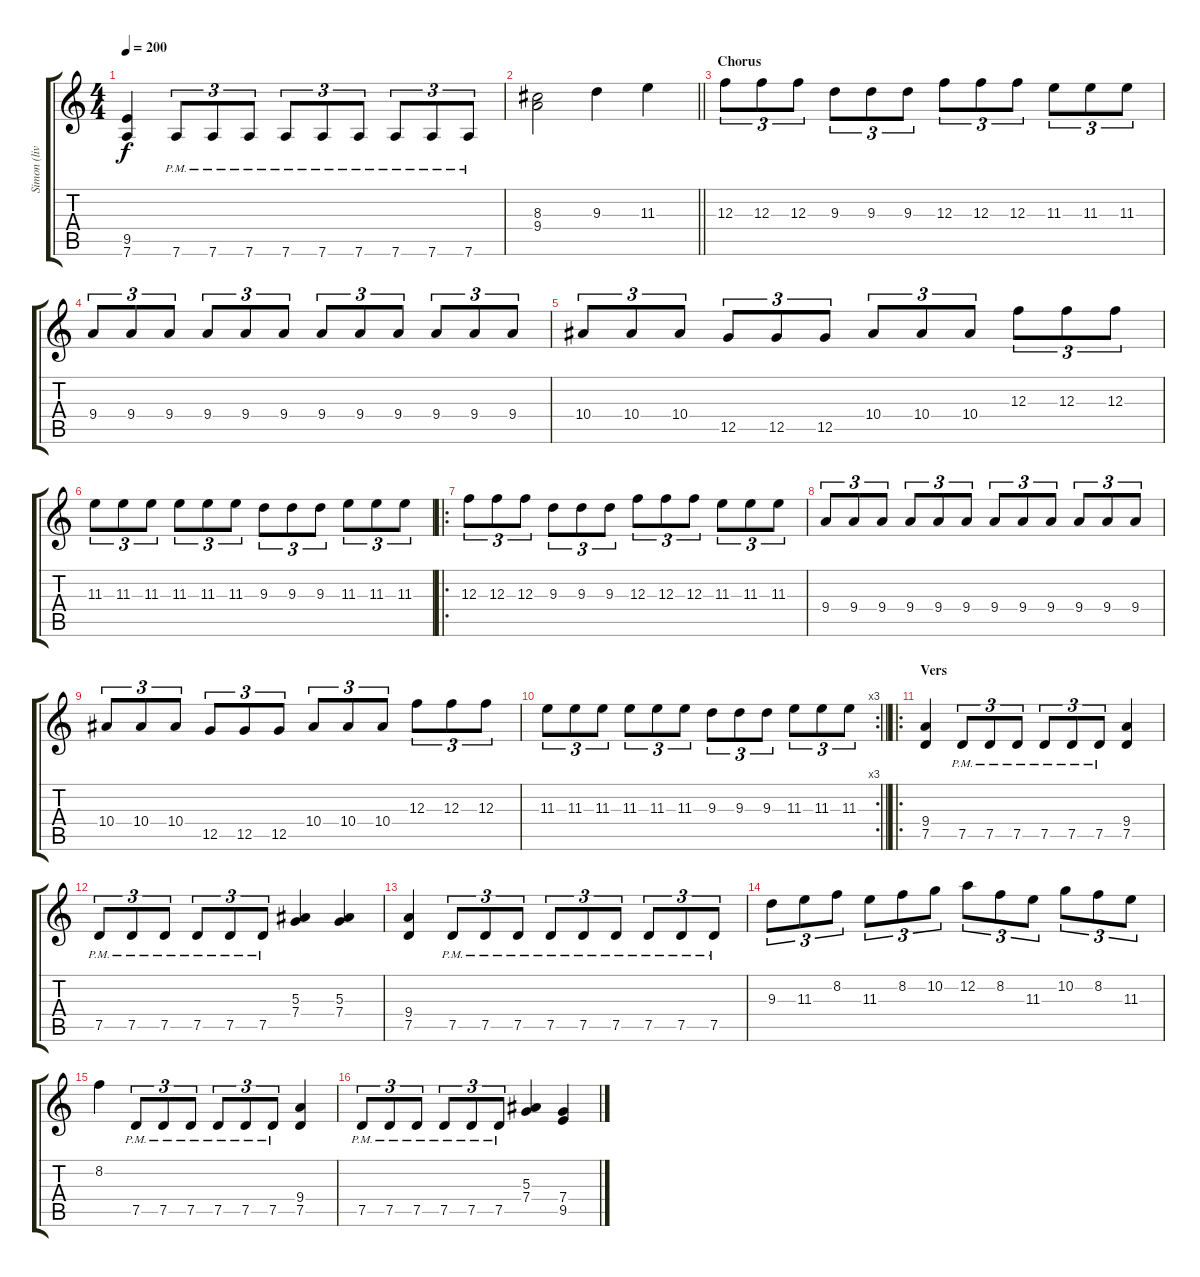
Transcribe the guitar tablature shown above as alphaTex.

\track ("Simon (live)" "Simon (liv") {instrument distortionguitar}
\staff {score tabs}
\tuning (D4 A3 F3 C3 G2 D2) {hide}
\ts (4 4)
\tempo 200
\clef g2
\ks c
(9.5 7.6).4{dy f} 7.6{pm}.8{tu (3 2)} 7.6{pm}.8{tu (3 2)} 7.6{pm}.8{tu (3 2)} 7.6{pm}.8{tu (3 2)} 7.6{pm}.8{tu (3 2)} 7.6{pm}.8{tu (3 2)} 7.6{pm}.8{tu (3 2)} 7.6{pm}.8{tu (3 2)} 7.6{pm}.8{tu (3 2)} |
\barLineRight lightlight
(8.3 9.4).2 9.3.4 11.3.4 |
\section ("" "Chorus")
12.3.8{tu (3 2)} 12.3.8{tu (3 2)} 12.3.8{tu (3 2)} 9.3.8{tu (3 2)} 9.3.8{tu (3 2)} 9.3.8{tu (3 2)} 12.3.8{tu (3 2)} 12.3.8{tu (3 2)} 12.3.8{tu (3 2)} 11.3.8{tu (3 2)} 11.3.8{tu (3 2)} 11.3.8{tu (3 2)} |
9.4.8{tu (3 2)} 9.4.8{tu (3 2)} 9.4.8{tu (3 2)} 9.4.8{tu (3 2)} 9.4.8{tu (3 2)} 9.4.8{tu (3 2)} 9.4.8{tu (3 2)} 9.4.8{tu (3 2)} 9.4.8{tu (3 2)} 9.4.8{tu (3 2)} 9.4.8{tu (3 2)} 9.4.8{tu (3 2)} |
10.4.8{tu (3 2)} 10.4.8{tu (3 2)} 10.4.8{tu (3 2)} 12.5.8{tu (3 2)} 12.5.8{tu (3 2)} 12.5.8{tu (3 2)} 10.4.8{tu (3 2)} 10.4.8{tu (3 2)} 10.4.8{tu (3 2)} 12.3.8{tu (3 2)} 12.3.8{tu (3 2)} 12.3.8{tu (3 2)} |
11.3.8{tu (3 2)} 11.3.8{tu (3 2)} 11.3.8{tu (3 2)} 11.3.8{tu (3 2)} 11.3.8{tu (3 2)} 11.3.8{tu (3 2)} 9.3.8{tu (3 2)} 9.3.8{tu (3 2)} 9.3.8{tu (3 2)} 11.3.8{tu (3 2)} 11.3.8{tu (3 2)} 11.3.8{tu (3 2)} |
\ro
12.3.8{tu (3 2)} 12.3.8{tu (3 2)} 12.3.8{tu (3 2)} 9.3.8{tu (3 2)} 9.3.8{tu (3 2)} 9.3.8{tu (3 2)} 12.3.8{tu (3 2)} 12.3.8{tu (3 2)} 12.3.8{tu (3 2)} 11.3.8{tu (3 2)} 11.3.8{tu (3 2)} 11.3.8{tu (3 2)} |
9.4.8{tu (3 2)} 9.4.8{tu (3 2)} 9.4.8{tu (3 2)} 9.4.8{tu (3 2)} 9.4.8{tu (3 2)} 9.4.8{tu (3 2)} 9.4.8{tu (3 2)} 9.4.8{tu (3 2)} 9.4.8{tu (3 2)} 9.4.8{tu (3 2)} 9.4.8{tu (3 2)} 9.4.8{tu (3 2)} |
10.4.8{tu (3 2)} 10.4.8{tu (3 2)} 10.4.8{tu (3 2)} 12.5.8{tu (3 2)} 12.5.8{tu (3 2)} 12.5.8{tu (3 2)} 10.4.8{tu (3 2)} 10.4.8{tu (3 2)} 10.4.8{tu (3 2)} 12.3.8{tu (3 2)} 12.3.8{tu (3 2)} 12.3.8{tu (3 2)} |
\rc 3
\barLineRight lightlight
11.3.8{tu (3 2)} 11.3.8{tu (3 2)} 11.3.8{tu (3 2)} 11.3.8{tu (3 2)} 11.3.8{tu (3 2)} 11.3.8{tu (3 2)} 9.3.8{tu (3 2)} 9.3.8{tu (3 2)} 9.3.8{tu (3 2)} 11.3.8{tu (3 2)} 11.3.8{tu (3 2)} 11.3.8{tu (3 2)} |
\ro
\section ("" "Vers")
(9.4 7.5).4 7.5{pm}.8{tu (3 2)} 7.5{pm}.8{tu (3 2)} 7.5{pm}.8{tu (3 2)} 7.5{pm}.8{tu (3 2)} 7.5{pm}.8{tu (3 2)} 7.5{pm}.8{tu (3 2)} (9.4 7.5).4 |
7.5{pm}.8{tu (3 2)} 7.5{pm}.8{tu (3 2)} 7.5{pm}.8{tu (3 2)} 7.5{pm}.8{tu (3 2)} 7.5{pm}.8{tu (3 2)} 7.5{pm}.8{tu (3 2)} (5.3 7.4).4 (5.3 7.4).4 |
(9.4 7.5).4 7.5{pm}.8{tu (3 2)} 7.5{pm}.8{tu (3 2)} 7.5{pm}.8{tu (3 2)} 7.5{pm}.8{tu (3 2)} 7.5{pm}.8{tu (3 2)} 7.5{pm}.8{tu (3 2)} 7.5{pm}.8{tu (3 2)} 7.5{pm}.8{tu (3 2)} 7.5{pm}.8{tu (3 2)} |
9.3.8{tu (3 2)} 11.3.8{tu (3 2)} 8.2.8{tu (3 2)} 11.3.8{tu (3 2)} 8.2.8{tu (3 2)} 10.2.8{tu (3 2)} 12.2.8{tu (3 2)} 8.2.8{tu (3 2)} 11.3.8{tu (3 2)} 10.2.8{tu (3 2)} 8.2.8{tu (3 2)} 11.3.8{tu (3 2)} |
8.2.4 7.5{pm}.8{tu (3 2)} 7.5{pm}.8{tu (3 2)} 7.5{pm}.8{tu (3 2)} 7.5{pm}.8{tu (3 2)} 7.5{pm}.8{tu (3 2)} 7.5{pm}.8{tu (3 2)} (9.4 7.5).4 |
7.5{pm}.8{tu (3 2)} 7.5{pm}.8{tu (3 2)} 7.5{pm}.8{tu (3 2)} 7.5{pm}.8{tu (3 2)} 7.5{pm}.8{tu (3 2)} 7.5{pm}.8{tu (3 2)} (5.3 7.4).4 (7.4 9.5).4
